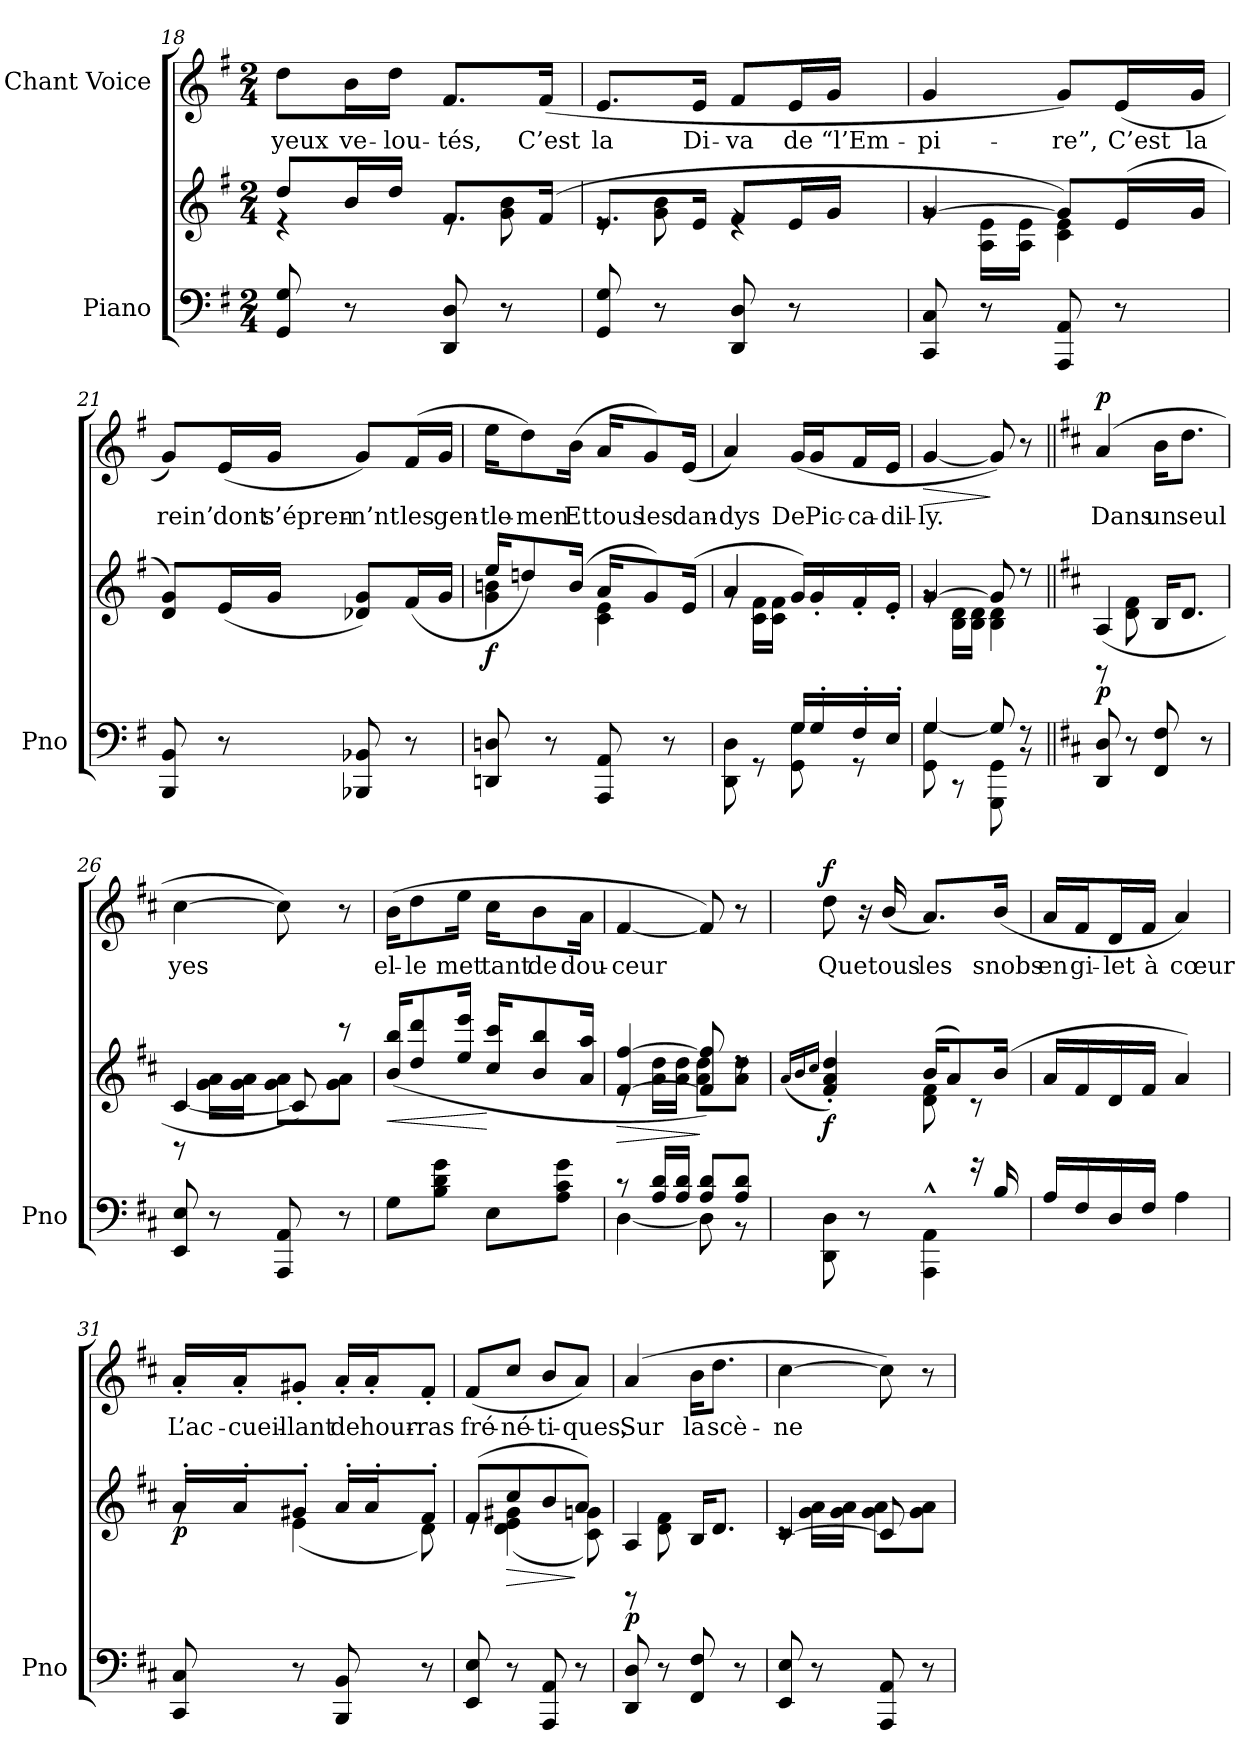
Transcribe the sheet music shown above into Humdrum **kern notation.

**kern	**kern	**dynam	**kern	**text	**dynam
*part2	*part2	*part2	*part1	*part1	*part1
*staff3	*staff2	*staff2/3	*staff1	*staff1	*staff1
*I"Piano	*	*	*I"Chant Voice	*	*
*I'Pno	*	*	*	*	*
*clefF4	*clefG2	*	*clefG2	*	*
*k[f#]	*k[f#]	*	*k[f#]	*	*
*M2/4	*M2/4	*	*M2/4	*	*
=18	=18	=18	=18	=18	=18
*	*^	*	*	*	*
!	!	!	!	!	!LO:LY:b	!
8GG/ 8G/	8dd/L	4re	.	8dd\L	yeux	.
!	!	!	!	!	!LO:LY:b	!
8r	16b/L	.	.	16b\L	ve-	.
!	!	!	!	!	!LO:LY:b	!
.	16dd/JJ	.	.	16dd\JJ	-lou-	.
!	!	!	!	!	!LO:LY:b	!
8DD/ 8D/	8.f#/L	8re	.	8.f#/L	-tés,	.
8r	.	8g\ 8b\	.	.	.	.
!	!	!	!	!	!LO:LY:b	!
.	(>16f#/Jk	.	.	(>16f#/Jk	C’est	.
=19	=19	=19	=19	=19	=19	=19
!	!	!	!	!	!LO:LY:b	!
8GG/ 8G/	8.e/L	8re	.	8.e/L	la	.
8r	.	8g\ 8b\	.	.	.	.
!	!	!	!	!	!LO:LY:b	!
.	16e/Jk	.	.	16e/Jk	Di-	.
!	!	!	!	!	!LO:LY:b	!
8DD/ 8D/	8f#/L	4re	.	8f#/L	-va	.
!	!	!	!	!	!LO:LY:b	!
8r	16e/L	.	.	16e/L	de	.
!	!	!	!	!	!LO:LY:b	!
.	16g/JJ	.	.	16g/JJ	“l’Em-	.
=20	=20	=20	=20	=20	=20	=20
!	!	!	!	!	!LO:LY:b	!
8CC/ 8C/	[4g/	8rg	.	4g/	-pi-	.
8r	.	16A\ 16e\LL	.	.	.	.
.	.	16A\ 16e\JJ	.	.	.	.
!	!	!	!	!	!LO:LY:b	!
8AAA/ 8AA/	8g/L])	4c\ 4e\	.	8g/L)	-re”,	.
!	!	!	!	!	!LO:LY:b	!
8r	(>16e/L	.	.	(>16e/L	C’est	.
!	!	!	!	!	!LO:LY:b	!
.	16g/JJ	.	.	16g/JJ	la	.
*	*v	*v	*	*	*	*
!!LO:LB:g=z
=21	=21	=21	=21	=21	=21
!	!	!	!	!LO:LY:b	!
8BBB/ 8BB/	8d/ 8g/L)	.	8g/L)	rein’	.
!	!	!	!	!LO:LY:b	!
8r	(>16e/L	.	(>16e/L	dont	.
!	!	!	!	!LO:LY:b	!
.	16g/JJ	.	16g/JJ	s’épren-	.
!	!	!	!	!LO:LY:b	!
8BBB-X/ 8BB-X/	8d-X/ 8g/L)	.	8g/L)	-n’nt	.
!	!	!	!	!LO:LY:b	!
8r	(>16f#/L	.	(>16f#/L	les	.
!	!	!	!	!LO:LY:b	!
.	16g/JJ	.	16g/JJ	gen-	.
=22	=22	=22	=22	=22	=22
*	*^	*	*	*	*
!	!	!	!LO:DY:b	!	!LO:LY:b	!
8DDn/ 8Dn/	16ee/KL	4g\ 4bn\	f	16ee\KL	-tle-	.
!	!	!	!	!	!LO:LY:b	!
.	8ddn/)	.	.	8dd\)	-men	.
8r	.	.	.	.	.	.
!	!	!	!	!	!LO:LY:b	!
.	(>16b/Jk	.	.	(>16b\Jk	Et	.
!	!	!	!	!	!LO:LY:b	!
8AAA/ 8AA/	16a/KL	4c\ 4e\	.	16a/KL	tous	.
!	!	!	!	!	!LO:LY:b	!
.	8g/)	.	.	8g/)	les	.
8r	.	.	.	.	.	.
!	!	!	!	!	!LO:LY:b	!
.	(>16e/Jk	.	.	(>16e/Jk	dan-	.
=23	=23	=23	=23	=23	=23	=23
*^	*	*	*	*	*	*
!	!	!	!	!	!	!LO:LY:b	!
8DD\ 8D\	4ryy	4a/	8rg	.	4a/)	-dys	.
8rGG	.	.	16c\ 16f#\LL	.	.	.	.
.	.	.	16c\ 16f#\JJ	.	.	.	.
!	!	!	!	!	!	!LO:LY:b	!
16G/LL	8GG\ 8G\	16g/LL)	4ryy	.	(>16g/LL	De	.
!	!	!	!	!	!	!LO:LY:b	!
16G'/	.	16g'/	.	.	16g/J	Pic-	.
!	!	!	!	!	!	!LO:LY:b	!
16F#'/	8r	16f#'/	.	.	16f#/L	-ca-	.
!	!	!	!	!	!	!LO:LY:b	!
16E'/JJ	.	16e'/JJ	.	.	16e/JJ	-dil-	.
=24	=24	=24	=24	=24	=24	=24	=24
!	!	!	!	!	!	!LO:LY:b	!LO:HP:b
8GG\ 8G\	[4G/	[4g/	8rg	.	[4g/	-ly.	>
8rCC	.	.	16B\ 16d\LL	.	.	.	.
.	.	.	16B\ 16d\JJ	.	.	.	.
8GGG\ 8GG\	8G/]	8g/]	4B\ 4d\	.	8g/])	.	]
8r	8r	8r	.	.	8r	.	.
*v	*v	*	*	*	*	*	*
!!LO:LB:g=z
=25||	=25||	=25||	=25||	=25||	=25||	=25||
*k[f#c#]	*k[f#c#]	*	*	*k[f#c#]	*	*
*^	*	*	*	*	*	*
!	!	!	!	!LO:DY:b	!	!LO:LY:b	!LO:DY:a
*v	*v	*	*	*	*	*	*
8DD/ 8D/	8rGG	(>4A/	p	(>4a/	Dans	p
8r	8d\ 8f#\	.	.	.	.	.
!	!	!	!	!	!LO:LY:b	!
8FF#/ 8F#/	16B/KL	4ryy	.	16b\KL	un	.
!	!	!	!	!	!LO:LY:b	!
.	8.d/J	.	.	8.dd\J	seul	.
8r	.	.	.	.	.	.
=26	=26	=26	=26	=26	=26	=26
!	!	!	!	!	!LO:LY:b	!
8EE/ 8E/	8rBB	[4c#/	.	[4cc#\	yes	.
8r	16g\ 16a\LL	.	.	.	.	.
.	16g\ 16a\JJ	.	.	.	.	.
8AAA/ 8AA/	8g\ 8a\L	8c#/])	.	8cc#\])	.	.
8r	8g\ 8a\J	8rccc	.	8r	.	.
=27	=27	=27	=27	=27	=27	=27
!	!	!	!LO:HP:b	!	!LO:LY:b	!
*	*v	*v	*	*	*	*
8G\L	(>16b/ 16bb/KL	<	(>16b\KL	el-	.
!	!	!	!	!LO:LY:b	!
.	8dd/ 8ddd/	.	8dd\	-le	.
8B\ 8d\ 8g\J	.	.	.	.	.
!	!	!	!	!LO:LY:b	!
.	16ee/ 16eee/Jk	.	16ee\Jk	met	.
!	!	!	!	!LO:LY:b	!
8E\L	16cc#/ 16ccc#/KL	[	16cc#\KL	tant	.
!	!	!	!	!LO:LY:b	!
.	8b/ 8bb/	.	8b\	de	.
8A\ 8c#\ 8g\J	.	.	.	.	.
!	!	!	!	!LO:LY:b	!
.	16a/ 16aa/Jk	.	16a\Jk	dou-	.
=28	=28	=28	=28	=28	=28
*^	*	*	*	*	*
!	!	!	!LO:HP:b	!	!LO:LY:b	!
*	*	*^	*	*	*	*
8r	[4D\	[4f#/ [4ff#/	8re	>	[4f#/	-ceur	.
16A/ 16d/LL	.	.	16a\ 16dd\LL	.	.	.	.
16A/ 16d/JJ	.	.	16a\ 16dd\JJ	.	.	.	.
8A/ 8d/L	8D\]	8f#/] 8ff#/])	8a\ 8dd\L	]	8f#/])	.	.
8A/ 8d/J	8r	8rdd	8a\ 8dd\J	.	8r	.	.
!!LO:LB:g=z
=29	=29	=29	=29	=29	=29	=29	=29
.	.	(<16qa/LL	.	.	.	.	.
.	.	16qb/	.	.	.	.	.
.	.	16qcc#/JJ	.	.	.	.	.
!	!	!	!	!LO:DY:b	!	!LO:LY:b	!LO:DY:a
8DD\ 8D\	4.ryy	4f#/' 4a/' 4dd/')	4ryy	f	8dd\	Que	f
8r	.	.	.	.	16r	.	.
!	!	!	!	!	!	!LO:LY:b	!
.	.	.	.	.	(<16b/	tous	.
!	!	!	!	!	!	!LO:LY:b	!
4AAA\^^ 4AA\^^	.	(>16b/KL	8d\ 8f#\	.	8.a/L)	les	.
.	.	8a/)	.	.	.	.	.
.	16rg	.	8r	.	.	.	.
!	!	!	!	!	!	!LO:LY:b	!
.	16B/	(>16b/Jk	.	.	(>16b/Jk	snobs	.
*	*	*v	*v	*	*	*	*
=30	=30	=30	=30	=30	=30	=30
!	!	!	!	!	!LO:LY:b	!
*v	*v	*	*	*	*	*
16A/LL	16a/LL	.	16a/LL	en	.
!	!	!	!	!LO:LY:b	!
16F#/	16f#/	.	16f#/J	gi-	.
!	!	!	!	!LO:LY:b	!
16D/	16d/	.	16d/L	-let	.
!	!	!	!	!LO:LY:b	!
16F#/JJ	16f#/JJ	.	16f#/JJ	à	.
!	!	!	!	!LO:LY:b	!
4A\	4a/)	.	4a/)	cœur	.
=31	=31	=31	=31	=31	=31
*	*^	*	*	*	*
!	!	!	!LO:DY:b	!	!LO:LY:b	!
8CC#/ 8C#/	16a'/LL	8rg	p	16a'/LL	L’ac-	.
!	!	!	!	!	!LO:LY:b	!
.	16a'/J	.	.	16a'/J	-cueil-	.
!	!	!	!	!	!LO:LY:b	!
8r	8g#X'/J	(<4e\	.	8g#X'/J	-lant	.
!	!	!	!	!	!LO:LY:b	!
8BBB/ 8BB/	16a'/LL	.	.	16a'/LL	de	.
!	!	!	!	!	!LO:LY:b	!
.	16a'/J	.	.	16a'/J	hour-	.
!	!	!	!	!	!LO:LY:b	!
8r	8f#'/J	8d\)	.	8f#'/J	-ras	.
=32	=32	=32	=32	=32	=32	=32
!	!	!	!	!	!LO:LY:b	!
8EE/ 8E/	(>8f#/L	8re	.	(>8f#/L	fré-	.
!	!	!	!LO:HP:b	!	!LO:LY:b	!
8r	8cc#/	(<4d\ 4e\ 4g#X\	>	8cc#/J	-né-	.
!	!	!	!	!	!LO:LY:b	!
8AAA/ 8AA/	8b/	.	.	8b/L	-ti-	.
!	!	!	!	!	!LO:LY:b	!
8r	8a/J)	8c#\ 8gn\)	]	8a/J)	-ques,	.
!!LO:PB:g=z
=33	=33	=33	=33	=33	=33	=33
!	!	!	!LO:DY:b	!	!LO:LY:b	!
8DD/ 8D/	8rEE	4A/	p	(>4a/	Sur	.
8r	8d\ 8f#\	.	.	.	.	.
!	!	!	!	!	!LO:LY:b	!
8FF#/ 8F#/	16B/KL	4ryy	.	16b\KL	la	.
!	!	!	!	!	!LO:LY:b	!
.	8.d/J	.	.	8.dd\J	scè-	.
8r	.	.	.	.	.	.
=34	=34	=34	=34	=34	=34	=34
!	!	!	!	!	!LO:LY:b	!
8EE/ 8E/	[4c#/	8rc	.	[4cc#\	-ne	.
8r	.	16g\ 16a\LL	.	.	.	.
.	.	16g\ 16a\JJ	.	.	.	.
8AAA/ 8AA/	8c#/]	8g\ 8a\L	.	8cc#\])	.	.
8r	8ryy	8g\ 8a\J	.	8r	.	.
*	*v	*v	*	*	*	*
=	=	=	=	=	=
*-	*-	*-	*-	*-	*-
